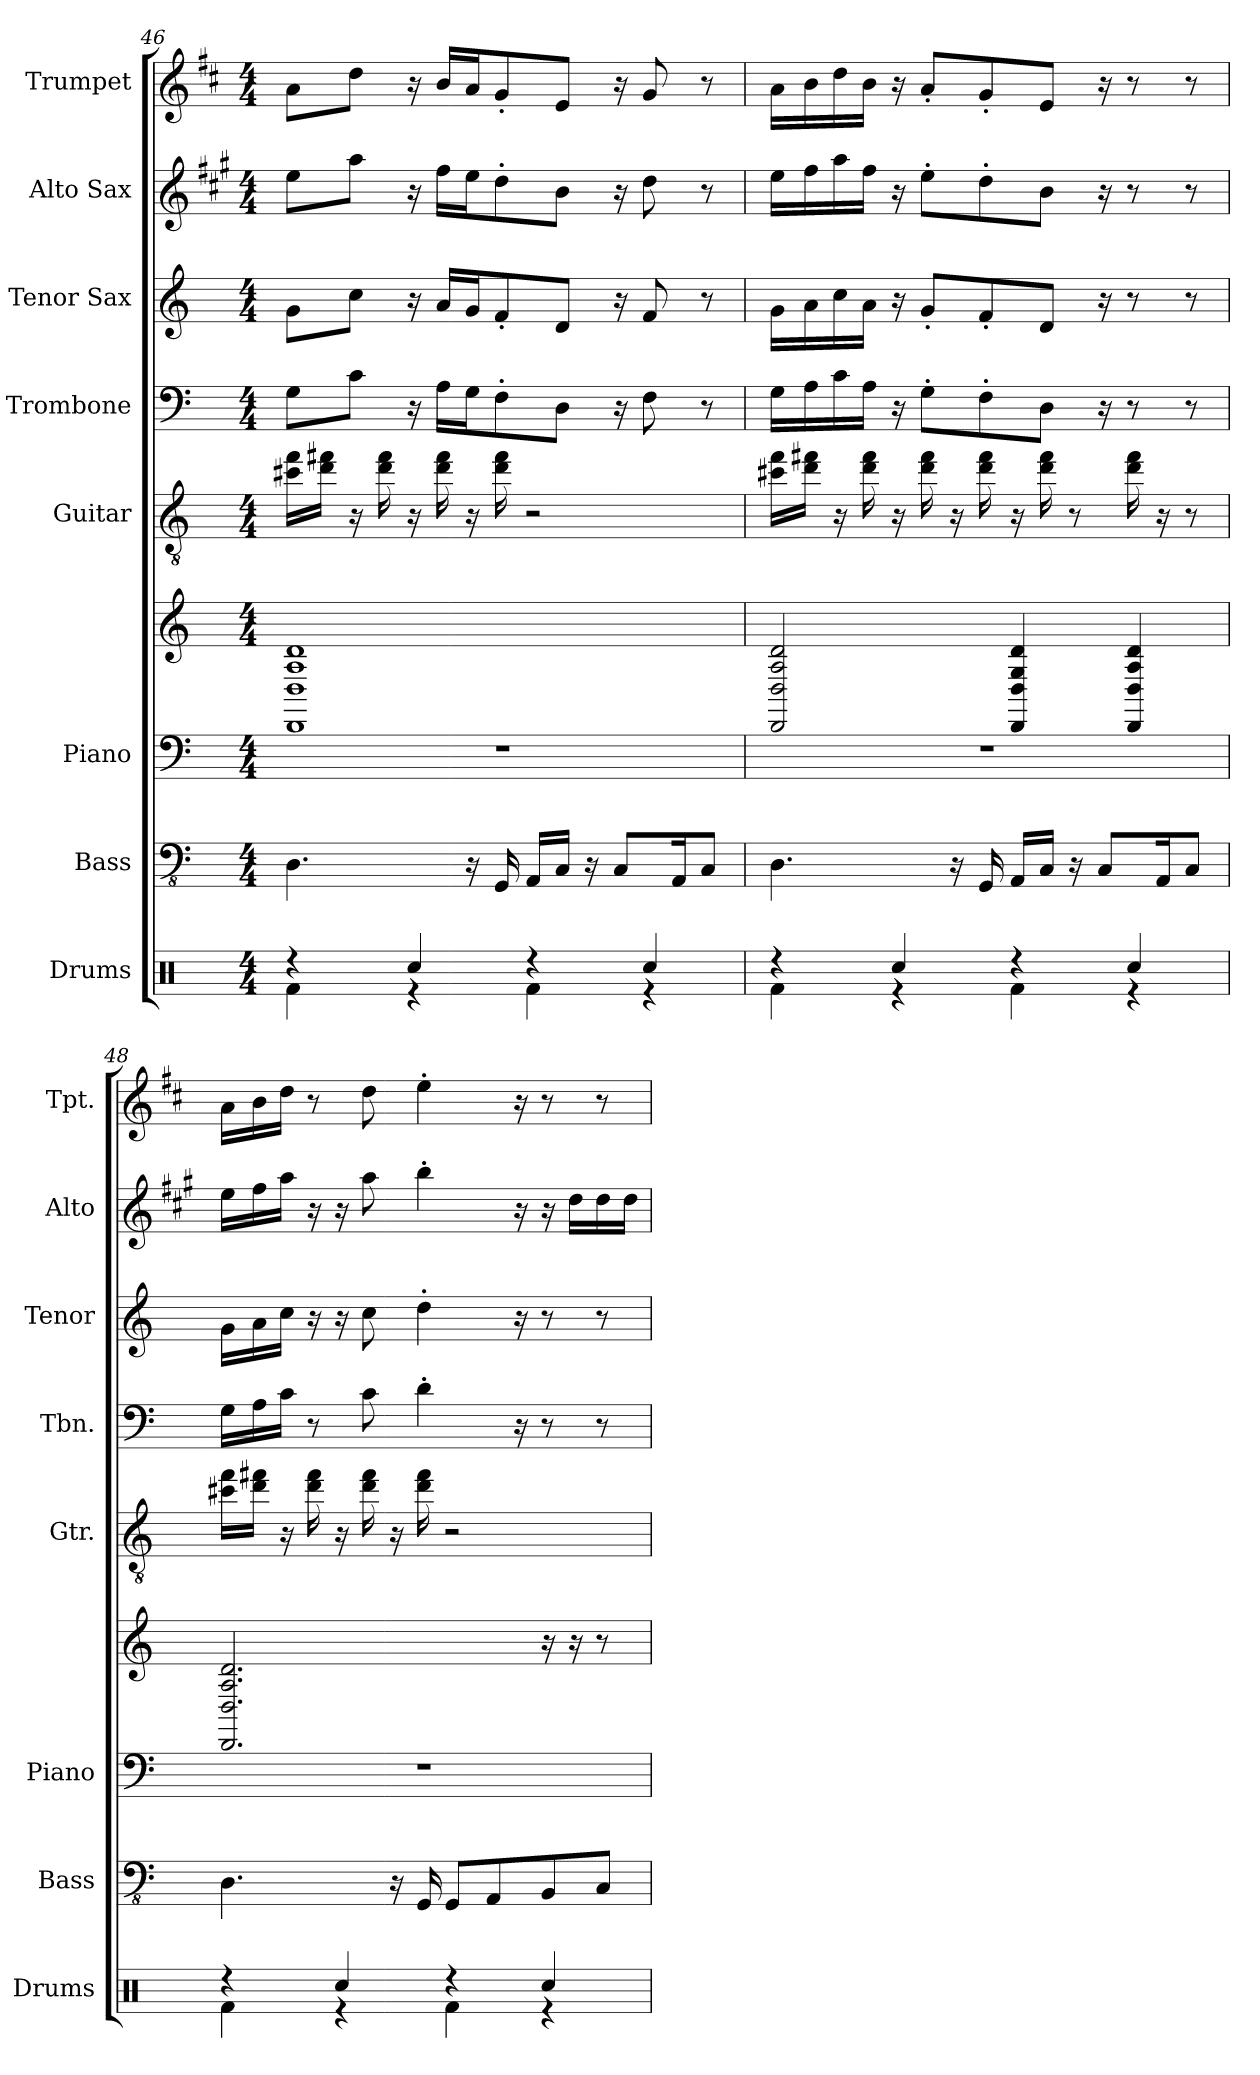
**kern	**kern	**kern	**kern	**kern	**kern	**kern	**kern	**kern
*part8	*part7	*part6	*part6	*part5	*part4	*part3	*part2	*part1
*staff9	*staff8	*staff7	*staff6	*staff5	*staff4	*staff3	*staff2	*staff1
*I"Drums	*I"Bass	*I"Piano	*	*I"Guitar	*I"Trombone	*I"Tenor Sax	*I"Alto Sax	*I"Trumpet
*I'Drums	*I'Bass	*I'Piano	*	*I'Gtr.	*I'Tbn.	*I'Tenor	*I'Alto	*I'Tpt.
*clefX	*clefFv4	*clefF4	*clefG2	*clefGv2	*clefF4	*clefG2	*clefG2	*clefG2
*	*	*	*	*	*	*ITrd8c14	*ITrd5c9	*ITrd1c2
*k[]	*k[]	*k[]	*k[]	*k[]	*k[]	*k[]	*k[]	*k[]
*M4/4	*M4/4	*M4/4	*M4/4	*M4/4	*M4/4	*M4/4	*M4/4	*M4/4
=46	=46	=46	=46	=46	=46	=46	=46	=46
*^	*	*	*	*	*	*	*	*
4r	4Rf\	4.DD\	1r	1DD 1D 1A 1d	16cc#X\ 16ff\LL	8G\L	8G\L	8g\L	8g\L
.	.	.	.	.	16dd\ 16ff#X\JJ	.	.	.	.
.	.	.	.	.	16r	8c\J	8c\J	8cc\J	8cc\J
.	.	.	.	.	16dd\ 16ff#\	.	.	.	.
4Rcc/	4r	.	.	.	16r	16r	16r	16r	16r
.	.	.	.	.	16dd\ 16ff#\	16A\LL	16A/LL	16a\LL	16a/LL
.	.	16r	.	.	16r	16G\J	16G/J	16g\J	16g/J
.	.	16GGG/	.	.	16dd\ 16ff#\	8F'\	8F'/	8f'\	8f'/
4r	4Rf\	16AAA/LL	.	.	2r	.	.	.	.
.	.	16CC/JJ	.	.	.	8D\J	8D/J	8d\J	8d/J
.	.	16r	.	.	.	.	.	.	.
.	.	8CC/L	.	.	.	16r	16r	16r	16r
4Rcc/	4r	.	.	.	.	8F\	8F/	8f\	8f/
.	.	16AAA/K	.	.	.	.	.	.	.
.	.	8CC/J	.	.	.	8r	8r	8r	8r
!!LO:PB:g=z
=47	=47	=47	=47	=47	=47	=47	=47	=47	=47
4r	4Rf\	4.DD\	1r	2DD/ 2D/ 2A/ 2d/	16cc#X\ 16ff\LL	16G\LL	16G\LL	16g\LL	16g\LL
.	.	.	.	.	16dd\ 16ff#X\JJ	16A\	16A\	16a\	16a\
.	.	.	.	.	16r	16c\	16c\	16cc\	16cc\
.	.	.	.	.	16dd\ 16ff#\	16A\JJ	16A\JJ	16a\JJ	16a\JJ
4Rcc/	4r	.	.	.	16r	16r	16r	16r	16r
.	.	.	.	.	16dd\ 16ff#\	8G'\L	8G'/L	8g'\L	8g'/L
.	.	16r	.	.	16r	.	.	.	.
.	.	16GGG/	.	.	16dd\ 16ff#\	8F'\	8F'/	8f'\	8f'/
4r	4Rf\	16AAA/LL	.	4DD/ 4D/ 4G/ 4d/	16r	.	.	.	.
.	.	16CC/JJ	.	.	16dd\ 16ff#\	8D\J	8D/J	8d\J	8d/J
.	.	16r	.	.	8r	.	.	.	.
.	.	8CC/L	.	.	.	16r	16r	16r	16r
4Rcc/	4r	.	.	4DD/ 4D/ 4A/ 4d/	16dd\ 16ff#\	8r	8r	8r	8r
.	.	16AAA/K	.	.	16r	.	.	.	.
.	.	8CC/J	.	.	8r	8r	8r	8r	8r
=48	=48	=48	=48	=48	=48	=48	=48	=48	=48
4r	4Rf\	4.DD\	1r	2.DD/ 2.D/ 2.A/ 2.d/	16cc#X\ 16ff\LL	16G\LL	16G\LL	16g\LL	16g\LL
.	.	.	.	.	16dd\ 16ff#X\JJ	16A\	16A\	16a\	16a\
.	.	.	.	.	16r	16c\JJ	16c\JJ	16cc\JJ	16cc\JJ
.	.	.	.	.	16dd\ 16ff#\	8r	16r	16r	8r
4Rcc/	4r	.	.	.	16r	.	16r	16r	.
.	.	.	.	.	16dd\ 16ff#\	8c\	8c\	8cc\	8cc\
.	.	16r	.	.	16r	.	.	.	.
.	.	16GGG/	.	.	16dd\ 16ff#\	4d'\	4d'\	4dd'\	4dd'\
4r	4Rf\	8GGG/L	.	.	2r	.	.	.	.
.	.	8AAA/	.	.	.	.	.	.	.
.	.	.	.	.	.	16r	16r	16r	16r
4Rcc/	4r	8BBB/	.	16r	.	8r	8r	16r	8r
.	.	.	.	16r	.	.	.	16f\LL	.
.	.	8CC/J	.	8r	.	8r	8r	16f\	8r
.	.	.	.	.	.	.	.	16f\JJ	.
*v	*v	*	*	*	*	*	*	*	*
=	=	=	=	=	=	=	=	=
*-	*-	*-	*-	*-	*-	*-	*-	*-
